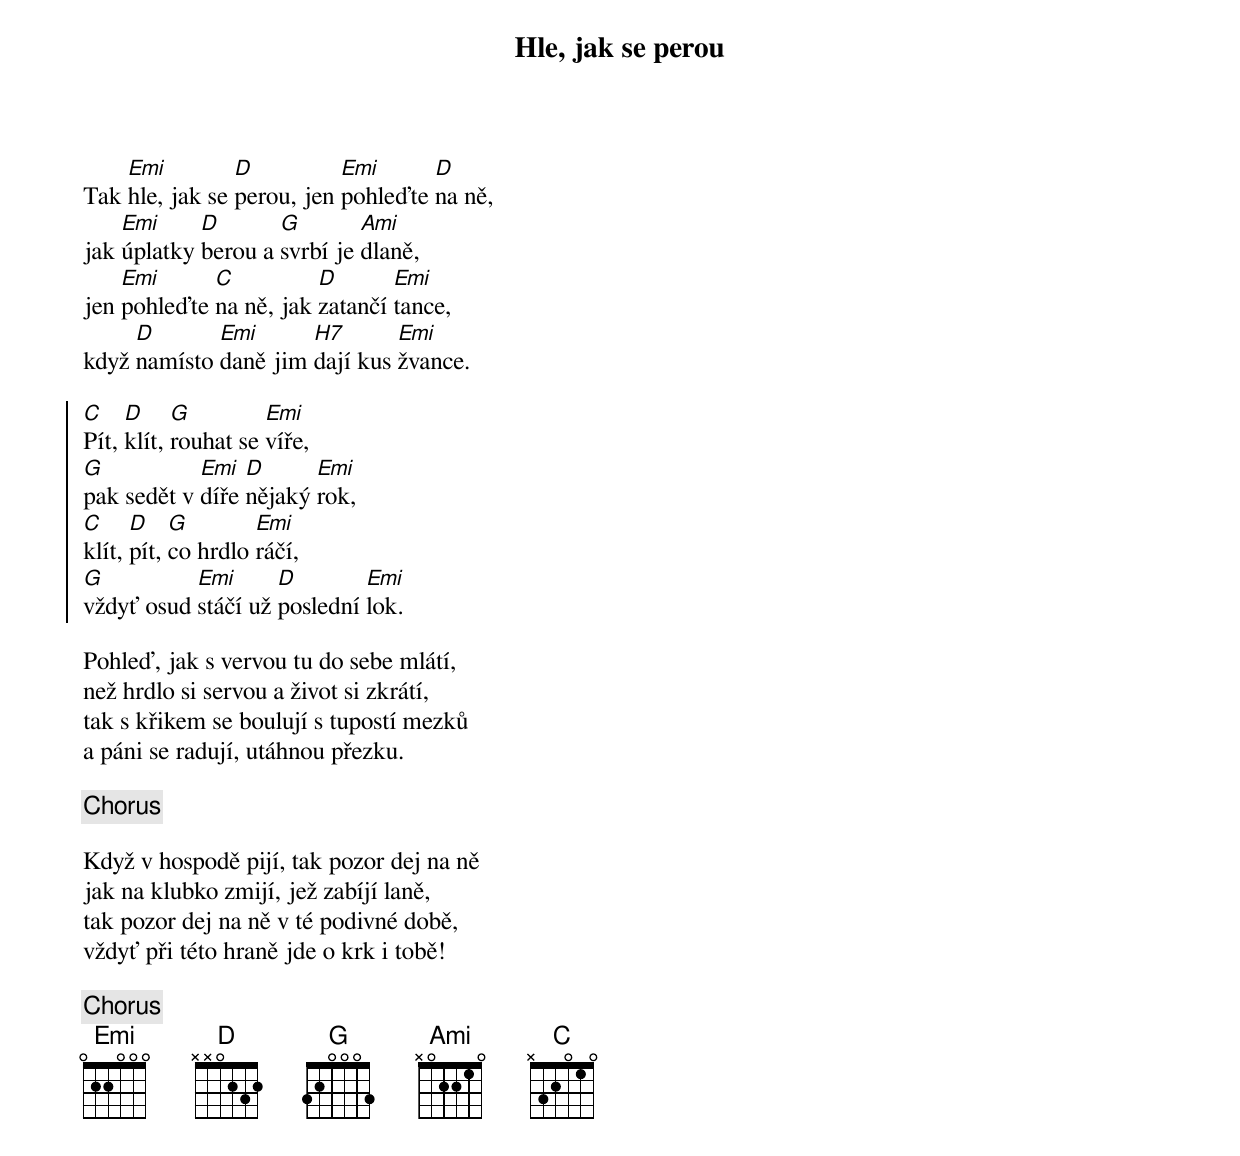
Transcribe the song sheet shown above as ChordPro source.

{title: Hle, jak se perou}
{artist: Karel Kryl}
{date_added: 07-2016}
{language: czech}
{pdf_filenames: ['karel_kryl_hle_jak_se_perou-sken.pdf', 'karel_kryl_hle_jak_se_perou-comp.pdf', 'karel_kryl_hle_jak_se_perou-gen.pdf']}
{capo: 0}
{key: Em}
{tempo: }
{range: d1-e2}
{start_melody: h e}


{start_of_verse}
Tak [Emi]hle, jak se [D]perou, jen [Emi]pohleďte [D]na ně,
jak [Emi]úplatky [D]berou a [G]svrbí je [Ami]dlaně,
jen [Emi]pohleďte [C]na ně, jak [D]zatančí [Emi]tance,
když [D]namísto [Emi]daně jim [H7]dají kus [Emi]žvance.
{end_of_verse}

{start_of_chorus}
[C]Pít, [D]klít, [G]rouhat se [Emi]víře,
[G]pak sedět v [Emi]díře [D]nějaký [Emi]rok,
[C]klít, [D]pít, [G]co hrdlo [Emi]ráčí,
[G]vždyť osud [Emi]stáčí už [D]poslední [Emi]lok.
{end_of_chorus}

{start_of_verse}
Pohleď, jak s vervou tu do sebe mlátí,
než hrdlo si servou a život si zkrátí,
tak s křikem se boulují s tupostí mezků
a páni se radují, utáhnou přezku.
{end_of_verse}

{chorus}

{start_of_verse}
Když v hospodě pijí, tak pozor dej na ně
jak na klubko zmijí, jež zabíjí laně,
tak pozor dej na ně v té podivné době,
vždyť při této hraně jde o krk i tobě!
{end_of_verse}

{chorus}
